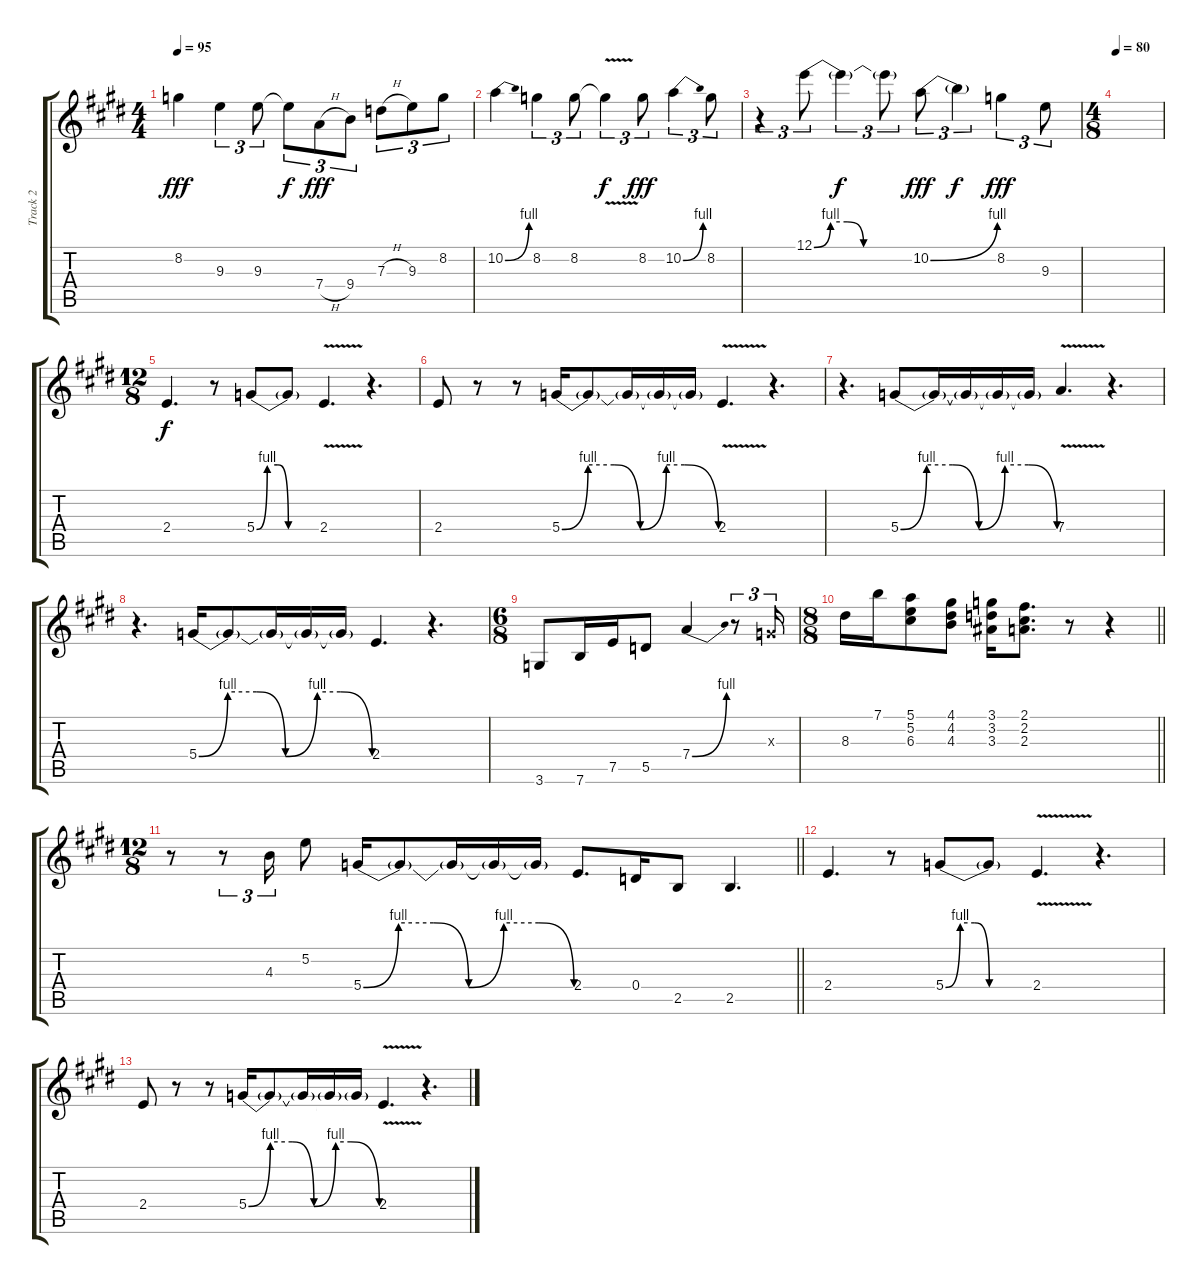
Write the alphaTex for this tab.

\track ("Track 2" "Track 2") {instrument overdrivenguitar}
\staff {score tabs}
\tuning (E4 B3 G3 D3 A2 E2) {hide}
\ts (4 4)
\tempo 95
\clef g2
\ks e
8.2.4{dy fff} 9.3.4{tu (3 2)} 9.3.8{tu (3 2)} 9.3{t}.8{tu (3 2) dy f} 7.4{h}.8{tu (3 2) dy fff} 9.4.8{tu (3 2)} 7.3{h}.8{tu (3 2)} 9.3.8{tu (3 2)} 8.2.8{tu (3 2)} |
10.2{be (bend 0 0 60 4)}.4 8.2.4{tu (3 2)} 8.2.8{tu (3 2)} 8.2{v t}.4{tu (3 2) dy f} 8.2.8{tu (3 2) dy fff} 10.2{be (bend 0 0 60 4)}.4{tu (3 2)} 8.2.8{tu (3 2)} |
r.4{tu (3 2)} 12.1{be (custom 0 0 10 4 20 4 30 0 60 0)}.8{tu (3 2)} 12.1{t}.4{tu (3 2) dy f} 12.1{t}.8{tu (3 2)} 10.2{be (bend 0 0 60 4)}.8{tu (3 2) dy fff} 10.2{t}.4{tu (3 2) dy f} 8.2.4{tu (3 2) dy fff} 9.3.8{tu (3 2)} |
\ts (4 8)
\tempo 80
|
\ts (12 8)
2.4.4{d dy f} r.8 5.4{be (custom 0 0 10 4 20 4 30 0 60 0)}.8 5.4{t}.8 2.4{v}.4{d} r.4{d} |
2.4.8 r.8 r.8 5.4{be (custom 0 0 10 4 20 4 30 0 40 4 47 4 60 0)}.16 5.4{t}.8 5.4{t}.16 5.4{t}.16 5.4{t}.16 2.4{v}.4{d} r.4{d} |
r.4{d} 5.4{be (custom 0 0 10 4 20 4 30 0 40 4 49 4 60 0)}.8 5.4{t}.16 5.4{t}.16 5.4{t}.16 5.4{t}.16 7.4{v}.4{d} r.4{d} |
r.4{d} 5.4{be (custom 0 0 10 4 20 4 30 0 41 4 49 4 60 0)}.16 5.4{t}.8 5.4{t}.16 5.4{t}.16 5.4{t}.16 2.4.4{d} r.4{d} |
\ts (6 8)
3.6.8 7.6.16 7.5.16 5.5.8 7.4{be (bend 0 0 60 4)}.4 r.8{tu (3 2)} 0.3{x}.16{tu (3 2)} |
\ts (8 8)
\barLineRight lightlight
8.3.16 7.1.16 (5.1 5.2 6.3).8 (4.1 4.2 4.3).8 (3.1 3.2 3.3).16 (2.1 2.2 2.3).8{d} r.8 r.4 |
\ts (12 8)
\barLineRight lightlight
r.8 r.8{tu (3 2)} 4.3.16{tu (3 2)} 5.2.8 5.4{be (custom 0 0 10 4 20 4 30 0 40 4 50 4 60 0)}.16 5.4{t}.8 5.4{t}.16 5.4{t}.16 5.4{t}.16 2.4.8{d} 0.4.16 2.5.8 2.5.4{d} |
2.4.4{d} r.8 5.4{be (custom 0 0 10 4 20 4 30 0 60 0)}.8 5.4{t}.8 2.4{v}.4{d} r.4{d} |
2.4.8 r.8 r.8 5.4{be (custom 0 0 10 4 20 4 30 0 40 4 47 4 60 0)}.16 5.4{t}.8 5.4{t}.16 5.4{t}.16 5.4{t}.16 2.4{v}.4{d} r.4{d}
